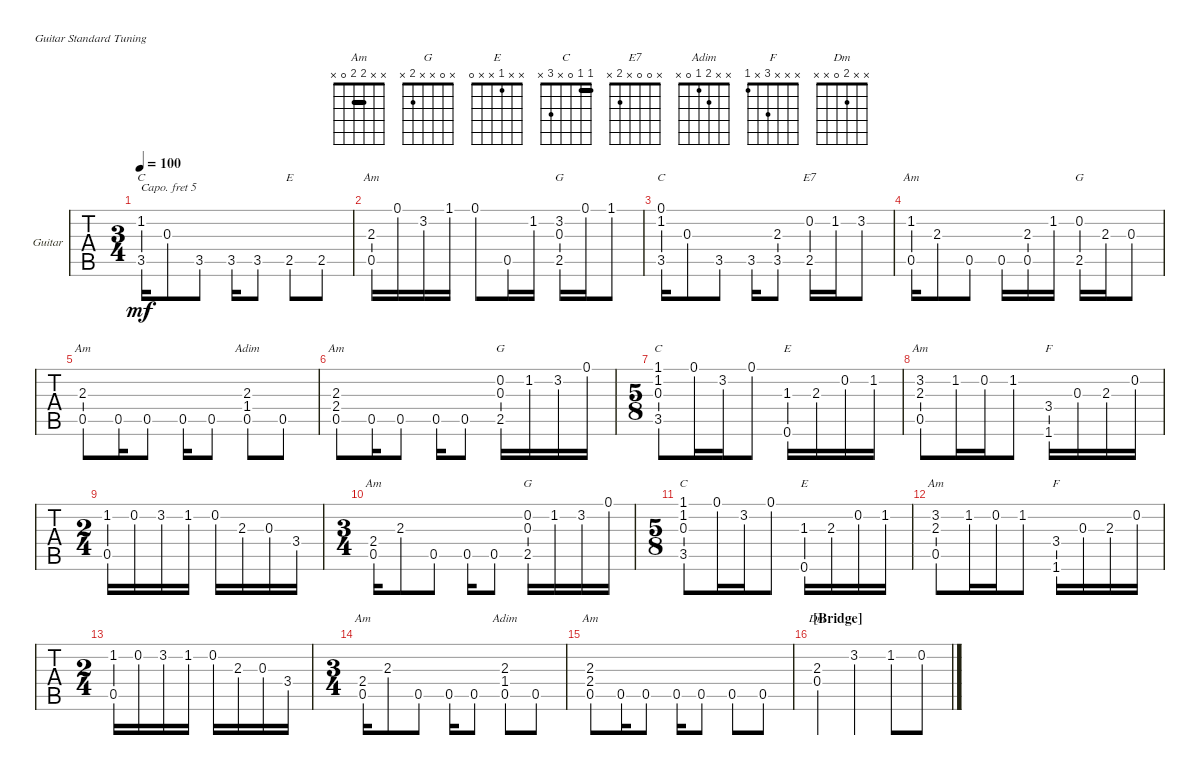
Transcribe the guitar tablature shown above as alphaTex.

\bracketExtendMode groupsimilarinstruments
\firstSystemTrackNameOrientation horizontal
\otherSystemsTrackNameOrientation horizontal
\track ("" "Guitar") {instrument acousticguitarsteel}
\staff {tabs}
\capo 5
\tuning (E4 B3 G3 D3 A2 E2)
\chord ("Am" x x 2 x 0 x)
\chord ("G" x 3 x x 2 x)
\chord ("E" x x x x 2 x)
\chord ("C" x 1 x x 3 x)
\chord ("C" 0 x x x 3 x)
\chord ("Am" x 1 x x 0 x)
\chord ("G" x 0 x x 2 x)
\chord ("E7" x 0 0 x 2 x)
\chord ("Adim" x 1 2 1 0 x) {barre 1}
\chord ("Am" x 1 2 2 0 x)
\chord ("C" 1 1 0 x 3 x) {barre 1}
\chord ("E" x x 1 x x 0)
\chord ("Am" x 3 2 x 0 x)
\chord ("F" x x x 3 x 1)
\chord ("Am" x x x 2 0 x)
\chord ("Adim" x x 2 1 0 x)
\chord ("Am" x x 2 2 0 x) {barre 2}
\chord ("Dm" x x 2 0 x x)
\ts (3 4)
\tempo 100
\clef g2
\ks c
(1.2 3.5).16{ch "C" dy mf} 0.3.8 3.5.8 3.5.16 3.5.8 2.5.8{ch "E"} 2.5.8 |
(2.3 0.5).16{ch "Am"} 0.1.16 3.2.16 1.1.16 0.1.8 0.5.16 1.2.16 (3.2 2.5 0.3).16{ch "G"} 0.1.16 1.1.8 |
(0.1 3.5 1.2).16{ch "C"} 0.3.8 3.5.8 3.5.16 (2.3 3.5).8 (0.2 2.5).16{ch "E7"} 1.2.16 3.2.8 |
(1.2 0.5).16{ch "Am"} 2.3.8 0.5.8 0.5.16 (2.3 0.5).16 1.2.16 (0.2 2.5).16{ch "G"} 2.3.16 0.3.8 |
(0.5 2.3).8{ch "Am"} 0.5.16 0.5.8 0.5.16 0.5.8 (0.5 1.4 2.3).8{ch "Adim"} 0.5.8 |
(0.5 2.3 2.4).8{ch "Am"} 0.5.16 0.5.8 0.5.16 0.5.8 (2.5 0.2 0.3).16{ch "G"} 1.2.16 3.2.16 0.1.16 |
\ts (5 8)
(1.1 3.5 1.2 0.3).8{ch "C"} 0.1.16 3.2.16 0.1.8 (1.3 0.6).16{ch "E"} 2.3.16 0.2.16 1.2.16 |
(3.2 0.5 2.3).8{ch "Am"} 1.2.16 0.2.16 1.2.8 (3.4 1.6).16{ch "F"} 0.3.16 2.3.16 0.2.16 |
\ts (2 4)
(1.2 0.5).16 0.2.16 3.2.16 1.2.16 0.2.16 2.3.16 0.3.16 3.4.16 |
\ts (3 4)
(2.4 0.5).16{ch "Am"} 2.3.8 0.5.8 0.5.16 0.5.8 (0.2 2.5 0.3).16{ch "G"} 1.2.16 3.2.16 0.1.16 |
\ts (5 8)
(1.1 1.2 0.3 3.5).8{ch "C"} 0.1.16 3.2.16 0.1.8 (1.3 0.6).16{ch "E"} 2.3.16 0.2.16 1.2.16 |
(3.2 0.5 2.3).8{ch "Am"} 1.2.16 0.2.16 1.2.8 (3.4 1.6).16{ch "F"} 0.3.16 2.3.16 0.2.16 |
\ts (2 4)
(1.2 0.5).16 0.2.16 3.2.16 1.2.16 0.2.16 2.3.16 0.3.16 3.4.16 |
\ts (3 4)
(2.4 0.5).16{ch "Am"} 2.3.8 0.5.8 0.5.16 0.5.8 (0.5 1.4 2.3).8{ch "Adim"} 0.5.8 |
(0.5 2.3 2.4).8{ch "Am"} 0.5.16 0.5.8 0.5.16 0.5.8 0.5.8 0.5.8 |
\section ("" "[Bridge]")
(2.3 0.4).4{ch "Dm"} 3.2.4 1.2.8 0.2.8
